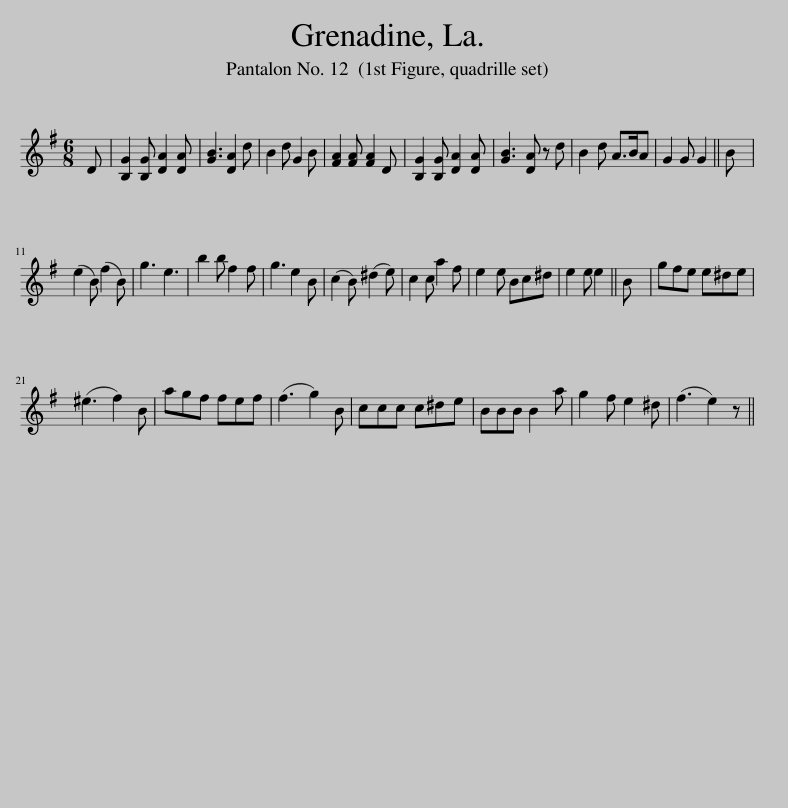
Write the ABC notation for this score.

X:1
L:1/8
M:6/8
I:linebreak $
K:G
V:1 treble
V:1
 D | [B,G]2 [B,G] [DA]2 [DA] | [GB]3 [DA]2 d | B2 d G2 B | [FA]2 [FA] [FA]2 D | %5
 [B,G]2 [B,G] [DA]2 [DA] | [GB]3 [DA] z d | B2 d A>BA | G2 G G2 || B |$ %10
 (e2 B) (f2 B) | g3 e3 | b2 b f2 f | g3 e2 B | (c2 B) (^d2 e) | %15
 c2 c a2 f | e2 e Bc^d | e2 e e2 || B | gfe e^de |$ %20
 (^e3 f2) B | agf fef | (f3 g2) B | ccc c^de | BBB B2 a | %25
 g2 f e2 ^d | (f3 e2) z || %27
